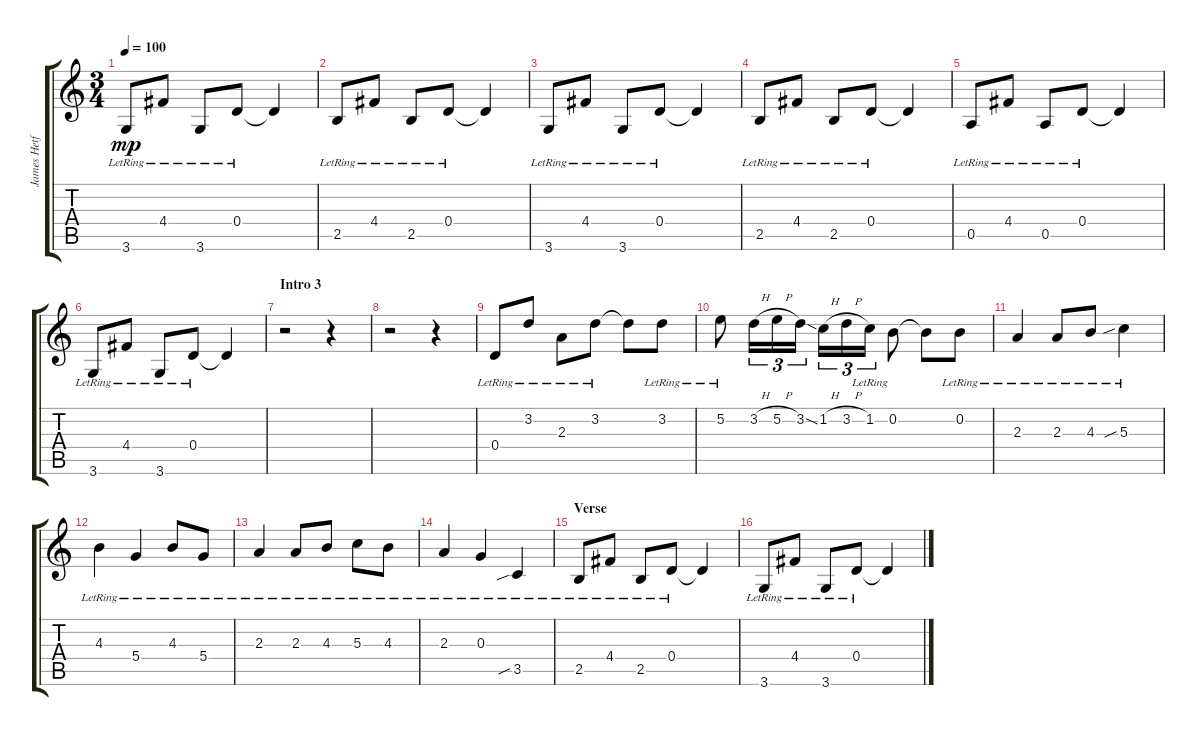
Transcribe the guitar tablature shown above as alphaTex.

\track ("James Hetfield" "James Hetf") {instrument acousticguitarsteel}
\staff {score tabs}
\tuning (E4 B3 G3 D3 A2 E2) {hide}
\ts (3 4)
\tempo 100
\clef g2
\ks c
3.6{lr}.8{dy mp} 4.4{lr}.8 3.6{lr}.8 0.4{lr}.8 0.4{t}.4 |
2.5{lr}.8 4.4{lr}.8 2.5{lr}.8 0.4{lr}.8 0.4{t}.4 |
3.6{lr}.8 4.4{lr}.8 3.6{lr}.8 0.4{lr}.8 0.4{t}.4 |
2.5{lr}.8 4.4{lr}.8 2.5{lr}.8 0.4{lr}.8 0.4{t}.4 |
0.5{lr}.8 4.4{lr}.8 0.5{lr}.8 0.4{lr}.8 0.4{t}.4 |
3.6{lr}.8 4.4{lr}.8 3.6{lr}.8 0.4{lr}.8 0.4{t}.4 |
\section ("" "Intro 3")
r.2 r.4 |
r.2 r.4 |
0.4{lr}.8 3.2{lr}.8 2.3{lr}.8 3.2{lr}.8 3.2{t}.8 3.2{lr}.8 |
5.2{lr}.8 3.2{h}.16{tu (3 2)} 5.2{h}.16{tu (3 2)} 3.2{ss}.16{tu (3 2)} 1.2{h}.16{tu (3 2)} 3.2{h}.16{tu (3 2)} 1.2{lr}.16{tu (3 2)} 0.2{lr}.8 0.2{t}.8 0.2{lr}.8 |
2.3{lr}.4 2.3{lr}.8 4.3{lr}.8 5.3{sib lr}.4 |
4.3{lr}.4 5.4{lr}.4 4.3{lr}.8 5.4{lr}.8 |
2.3{lr}.4 2.3{lr}.8 4.3{lr}.8 5.3{lr}.8 4.3{lr}.8 |
2.3{lr}.4 0.3{lr}.4 3.5{sib lr}.4 |
\section ("" "Verse")
2.5{lr}.8 4.4{lr}.8 2.5{lr}.8 0.4{lr}.8 0.4{t}.4 |
3.6{lr}.8 4.4{lr}.8 3.6{lr}.8 0.4{lr}.8 0.4{t}.4
